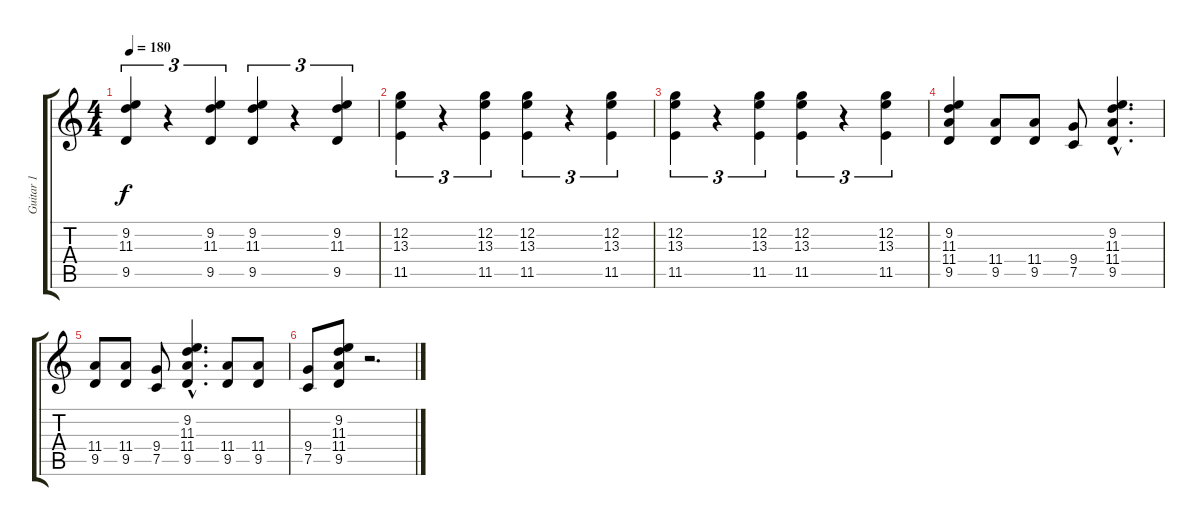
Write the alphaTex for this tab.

\track ("Guitar 1" "Guitar 1") {instrument distortionguitar}
\staff {score tabs}
\tuning (C4 G3 Eb3 Bb2 F2 C2) {hide}
\ts (4 4)
\tempo 180
\clef g2
\ks c
(9.2 11.3 9.5).4{tu (3 2) dy f} r.4{tu (3 2)} (9.2 11.3 9.5).4{tu (3 2)} (9.2 11.3 9.5).4{tu (3 2)} r.4{tu (3 2)} (9.2 11.3 9.5).4{tu (3 2)} |
(12.2 13.3 11.5).4{tu (3 2)} r.4{tu (3 2)} (12.2 13.3 11.5).4{tu (3 2)} (12.2 13.3 11.5).4{tu (3 2)} r.4{tu (3 2)} (12.2 13.3 11.5).4{tu (3 2)} |
(12.2 13.3 11.5).4{tu (3 2)} r.4{tu (3 2)} (12.2 13.3 11.5).4{tu (3 2)} (12.2 13.3 11.5).4{tu (3 2)} r.4{tu (3 2)} (12.2 13.3 11.5).4{tu (3 2)} |
(9.2 11.3 11.4 9.5).4 (11.4 9.5).8 (11.4 9.5).8 (9.4 7.5).8 (9.2{hac} 11.3{hac} 11.4{hac} 9.5{hac}).4{d} |
(11.4 9.5).8 (11.4 9.5).8 (9.4 7.5).8 (9.2{hac} 11.3{hac} 11.4{hac} 9.5{hac}).4{d} (11.4 9.5).8 (11.4 9.5).8 |
(9.4 7.5).8 (9.2 11.3 11.4 9.5).8 r.2{d}
